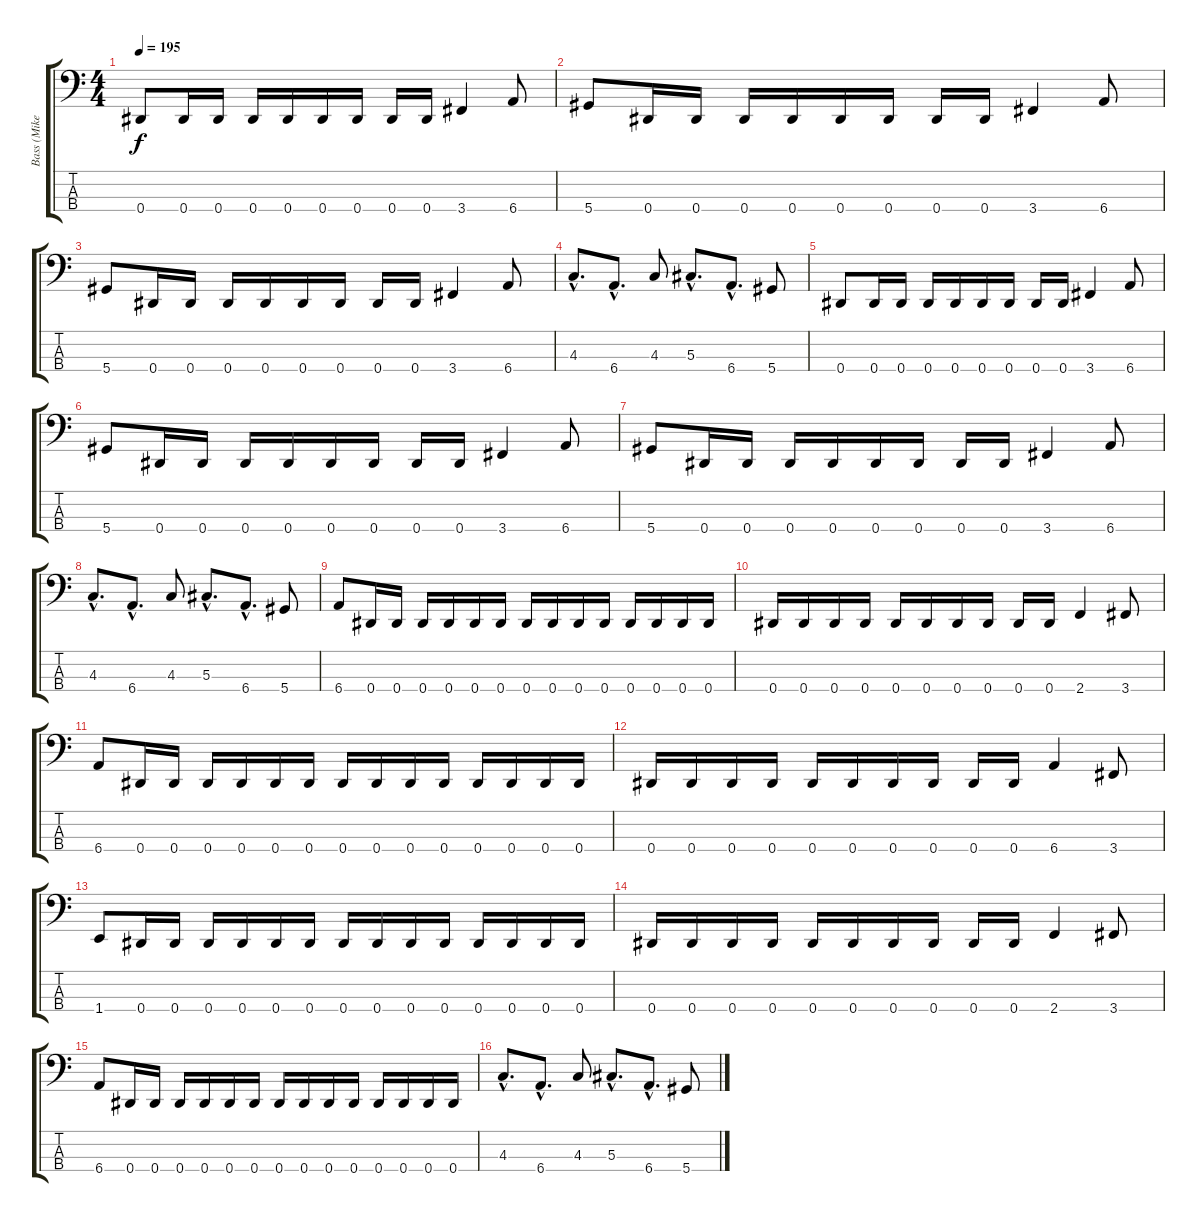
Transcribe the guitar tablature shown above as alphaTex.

\track ("Bass (Mike)" "Bass (Mike") {instrument electricbasspick}
\staff {score tabs}
\tuning (Gb2 Db2 Ab1 Eb1) {hide}
\ts (4 4)
\tempo 195
\clef f4
\ks c
0.4.8{dy f} 0.4.16 0.4.16 0.4.16 0.4.16 0.4.16 0.4.16 0.4.16 0.4.16 3.4.4 6.4.8 |
5.4.8 0.4.16 0.4.16 0.4.16 0.4.16 0.4.16 0.4.16 0.4.16 0.4.16 3.4.4 6.4.8 |
5.4.8 0.4.16 0.4.16 0.4.16 0.4.16 0.4.16 0.4.16 0.4.16 0.4.16 3.4.4 6.4.8 |
4.3{hac}.8{d} 6.4{hac}.8{d} 4.3.8 5.3{hac}.8{d} 6.4{hac}.8{d} 5.4.8 |
0.4.8 0.4.16 0.4.16 0.4.16 0.4.16 0.4.16 0.4.16 0.4.16 0.4.16 3.4.4 6.4.8 |
5.4.8 0.4.16 0.4.16 0.4.16 0.4.16 0.4.16 0.4.16 0.4.16 0.4.16 3.4.4 6.4.8 |
5.4.8 0.4.16 0.4.16 0.4.16 0.4.16 0.4.16 0.4.16 0.4.16 0.4.16 3.4.4 6.4.8 |
4.3{hac}.8{d} 6.4{hac}.8{d} 4.3.8 5.3{hac}.8{d} 6.4{hac}.8{d} 5.4.8 |
6.4.8 0.4.16 0.4.16 0.4.16 0.4.16 0.4.16 0.4.16 0.4.16 0.4.16 0.4.16 0.4.16 0.4.16 0.4.16 0.4.16 0.4.16 |
0.4.16 0.4.16 0.4.16 0.4.16 0.4.16 0.4.16 0.4.16 0.4.16 0.4.16 0.4.16 2.4.4 3.4.8 |
6.4.8 0.4.16 0.4.16 0.4.16 0.4.16 0.4.16 0.4.16 0.4.16 0.4.16 0.4.16 0.4.16 0.4.16 0.4.16 0.4.16 0.4.16 |
0.4.16 0.4.16 0.4.16 0.4.16 0.4.16 0.4.16 0.4.16 0.4.16 0.4.16 0.4.16 6.4.4 3.4.8 |
1.4.8 0.4.16 0.4.16 0.4.16 0.4.16 0.4.16 0.4.16 0.4.16 0.4.16 0.4.16 0.4.16 0.4.16 0.4.16 0.4.16 0.4.16 |
0.4.16 0.4.16 0.4.16 0.4.16 0.4.16 0.4.16 0.4.16 0.4.16 0.4.16 0.4.16 2.4.4 3.4.8 |
6.4.8 0.4.16 0.4.16 0.4.16 0.4.16 0.4.16 0.4.16 0.4.16 0.4.16 0.4.16 0.4.16 0.4.16 0.4.16 0.4.16 0.4.16 |
4.3{hac}.8{d} 6.4{hac}.8{d} 4.3.8 5.3{hac}.8{d} 6.4{hac}.8{d} 5.4.8
